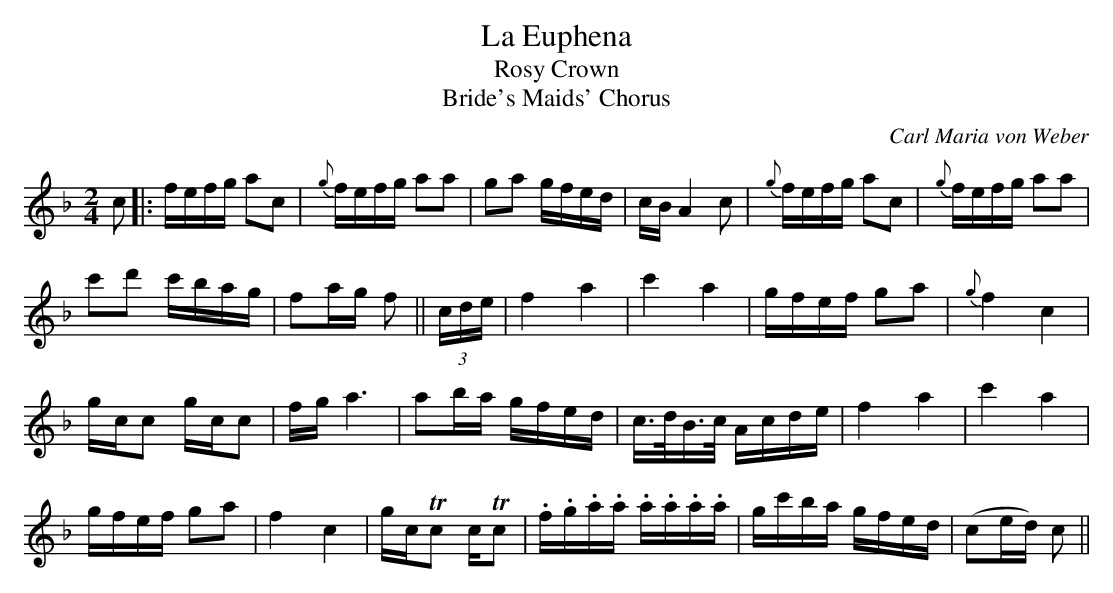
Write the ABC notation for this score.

X:1
T:Euphena, La
T:Rosy Crown
T:Bride's Maids' Chorus
M:2/4
L:1/8
C:Carl Maria von Weber
K:F
c|:f/e/f/g/ ac|{g}f/e/f/g/ aa|ga g/f/e/d/|c/B/ A2 c|{g}f/e/f/g/ ac|{g}f/e/f/g/ aa|
c'd' c'/b/a/g/|fa/g/ f||(3c/d/e/|f2a2|c'2a2|g/f/e/f/ ga|{g}f2 c2|
g/c/c g/c/c|f/g/ a3|ab/a/ g/f/e/d/|c/>d/B/>c/ A/c/d/e/|f2 a2|c'2a2|
g/f/e/f/ ga|f2c2|g/c/Tc t/c/Tc|.f/.g/.a/.a/ .a/.a/.a/.a/|g/c'/b/a/ g/f/e/d/|(ce/d/) c||
